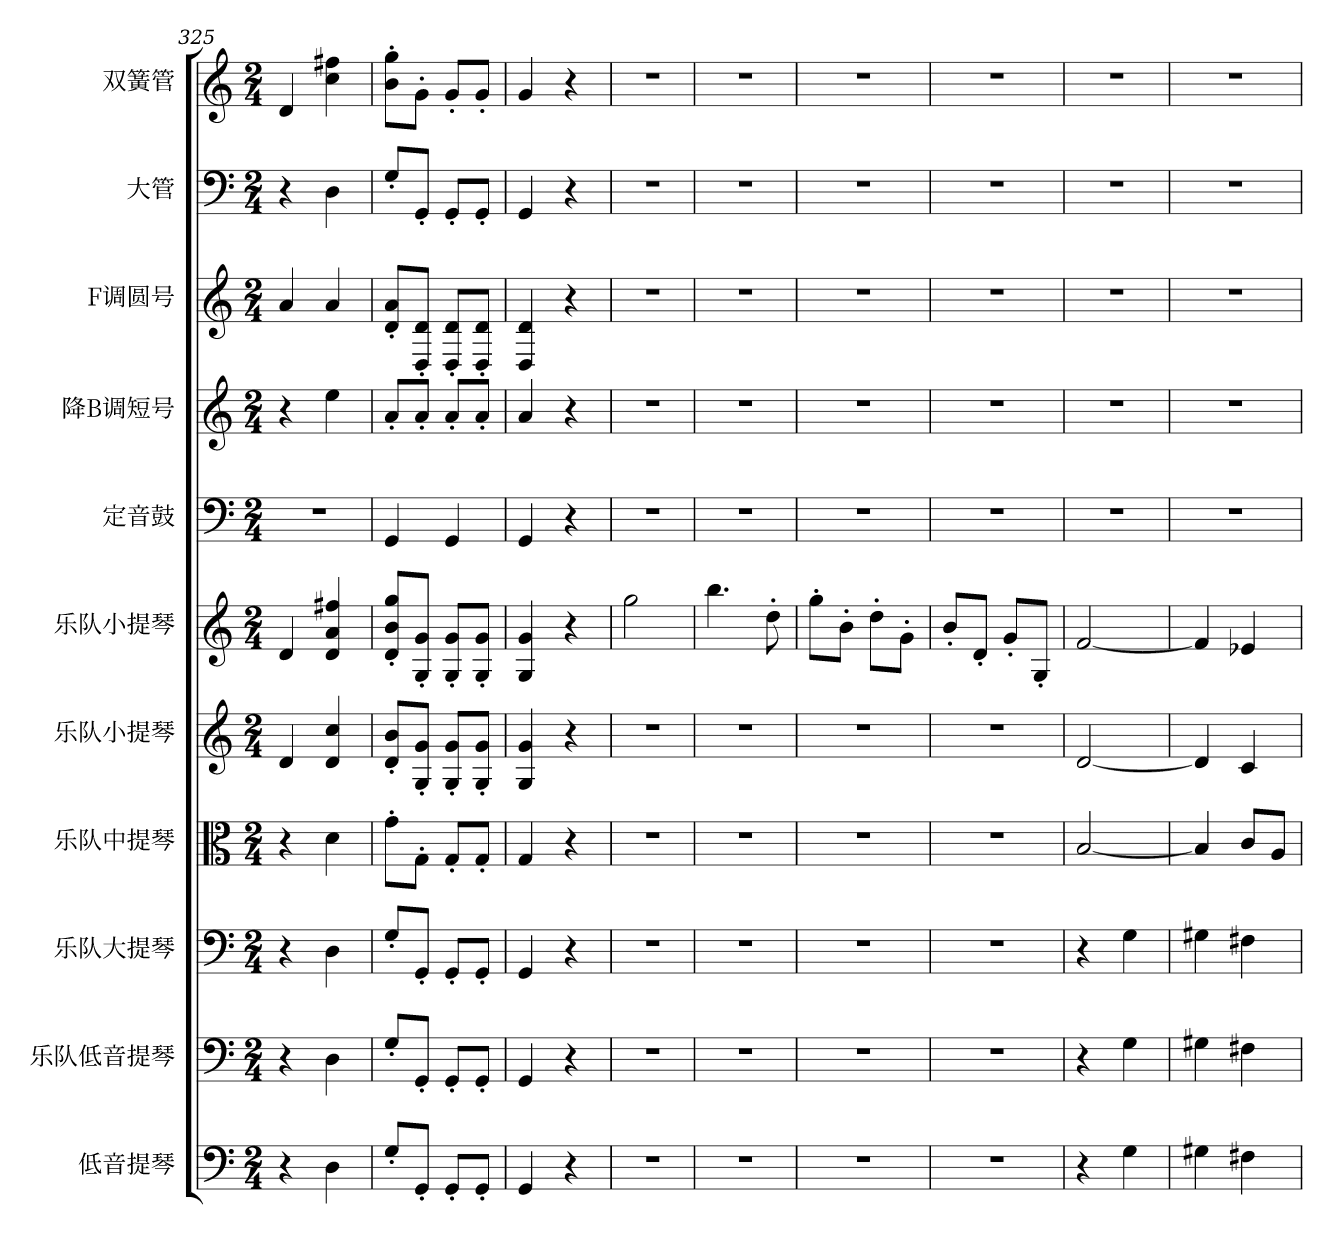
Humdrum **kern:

**kern	**kern	**kern	**kern	**kern	**kern	**kern	**kern	**kern	**kern	**kern
*part11	*part10	*part9	*part8	*part7	*part6	*part5	*part4	*part3	*part2	*part1
*staff11	*staff10	*staff9	*staff8	*staff7	*staff6	*staff5	*staff4	*staff3	*staff2	*staff1
*I"低音提琴	*I"乐队低音提琴	*I"乐队大提琴	*I"乐队中提琴	*I"乐队小提琴	*I"乐队小提琴	*I"定音鼓	*I"降B调短号	*I"F调圆号	*I"大管	*I"双簧管
*clefF4	*clefF4	*clefF4	*clefC3	*clefG2	*clefG2	*clefF4	*clefG2	*clefG2	*clefF4	*clefG2
*ITrd7c12	*ITrd7c12	*	*	*	*	*	*ITrd1c2	*ITrd4c7	*	*
*k[]	*k[]	*k[]	*k[]	*k[]	*k[]	*k[]	*k[b-e-]	*k[b-]	*k[]	*k[]
*M2/4	*M2/4	*M2/4	*M2/4	*M2/4	*M2/4	*M2/4	*M2/4	*M2/4	*M2/4	*M2/4
=325	=325	=325	=325	=325	=325	=325	=325	=325	=325	=325
4r	4r	4r	4r	4d/	4d/	2r	4r	4d/	4r	4d/
4DD\	4DD\	4D\	4d\	4d/ 4cc/	4d/ 4a/ 4ff#X/	.	4dd\	4d/	4D\	4cc\ 4ff#X\
=326	=326	=326	=326	=326	=326	=326	=326	=326	=326	=326
*	*	*	*	*	*	*	*	*	*	*MM155
8GG'/L	8GG'/L	8G'/L	8g'\L	8d/' 8b/'L	8d/' 8b/' 8gg/'L	4GG/	8g'/L	8G/' 8d/'L	8G'/L	8b\' 8gg\'L
8GGG'/J	8GGG'/J	8GG'/J	8G'\J	8G/' 8g/'J	8G/' 8g/'J	.	8g'/J	8GG/' 8G/'J	8GG'/J	8g'\J
8GGG'/L	8GGG'/L	8GG'/L	8G'/L	8G/' 8g/'L	8G/' 8g/'L	4GG/	8g'/L	8GG/' 8G/'L	8GG'/L	8g'/L
8GGG'/J	8GGG'/J	8GG'/J	8G'/J	8G/' 8g/'J	8G/' 8g/'J	.	8g'/J	8GG/' 8G/'J	8GG'/J	8g'/J
=327	=327	=327	=327	=327	=327	=327	=327	=327	=327	=327
*	*	*	*	*	*	*	*	*	*	*MM151
4GGG/	4GGG/	4GG/	4G/	4G/ 4g/	4G/ 4g/	4GG/	4g/	4GG/ 4G/	4GG/	4g/
4r	4r	4r	4r	4r	4r	4r	4r	4r	4r	4r
=328	=328	=328	=328	=328	=328	=328	=328	=328	=328	=328
*	*	*	*	*	*	*	*	*	*	*MM160
2r	2r	2r	2r	2r	2gg\	2r	2r	2r	2r	2r
=329	=329	=329	=329	=329	=329	=329	=329	=329	=329	=329
2r	2r	2r	2r	2r	4.bb\	2r	2r	2r	2r	2r
.	.	.	.	.	8dd'\	.	.	.	.	.
=330	=330	=330	=330	=330	=330	=330	=330	=330	=330	=330
2r	2r	2r	2r	2r	8gg'\L	2r	2r	2r	2r	2r
.	.	.	.	.	8b'\J	.	.	.	.	.
.	.	.	.	.	8dd'\L	.	.	.	.	.
.	.	.	.	.	8g'\J	.	.	.	.	.
=331	=331	=331	=331	=331	=331	=331	=331	=331	=331	=331
2r	2r	2r	2r	2r	8b'/L	2r	2r	2r	2r	2r
.	.	.	.	.	8d'/J	.	.	.	.	.
.	.	.	.	.	8g'/L	.	.	.	.	.
.	.	.	.	.	8G'/J	.	.	.	.	.
=332	=332	=332	=332	=332	=332	=332	=332	=332	=332	=332
4r	4r	4r	[2B/	[2d/	[2f/	2r	2r	2r	2r	2r
4GG\	4GG\	4G\	.	.	.	.	.	.	.	.
!!LO:PB:g=z
=333	=333	=333	=333	=333	=333	=333	=333	=333	=333	=333
4GG#X\	4GG#X\	4G#X\	4B/]	4d/]	4f/]	2r	2r	2r	2r	2r
4FF#X\	4FF#X\	4F#X\	8c/L	4c/	4e-X/	.	.	.	.	.
.	.	.	8A/J	.	.	.	.	.	.	.
=	=	=	=	=	=	=	=	=	=	=
*-	*-	*-	*-	*-	*-	*-	*-	*-	*-	*-
